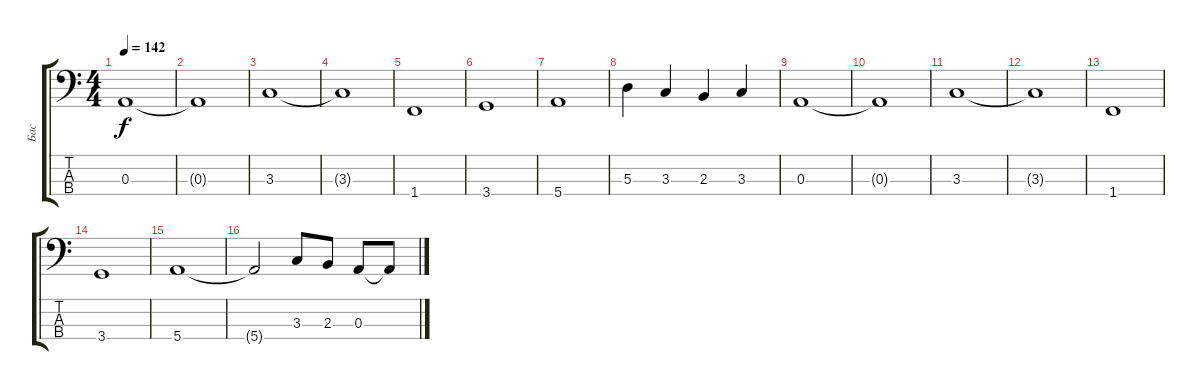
\track ("Бас" "Бас") {instrument electricbassfinger}
\staff {score tabs}
\tuning (G2 D2 A1 E1) {hide}
\ts (4 4)
\tempo 142
\clef f4
\ks c
0.3.1{dy f} |
0.3{t}.1 |
3.3.1 |
3.3{t}.1 |
1.4.1 |
3.4.1 |
5.4.1 |
5.3.4 3.3.4 2.3.4 3.3.4 |
0.3.1 |
0.3{t}.1 |
3.3.1 |
3.3{t}.1 |
1.4.1 |
3.4.1 |
5.4.1 |
5.4{t}.2 3.3.8 2.3.8 0.3.8 0.3{t}.8
